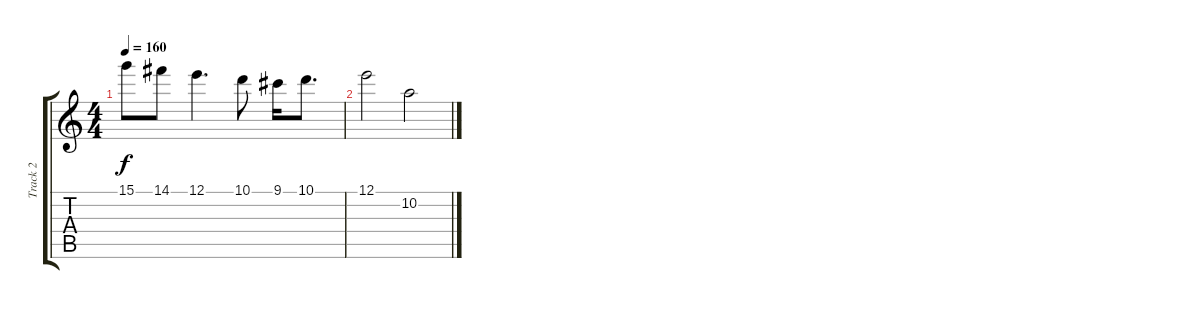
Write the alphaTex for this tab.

\track ("Track 2" "Track 2") {instrument distortionguitar}
\staff {score tabs}
\tuning (E4 B3 G3 D3 A2 E2) {hide}
\ts (4 4)
\tempo 160
\clef g2
\ks c
15.1.8{dy f} 14.1.8 12.1.4{d} 10.1.8 9.1.16 10.1.8{d} |
12.1.2 10.2.2
